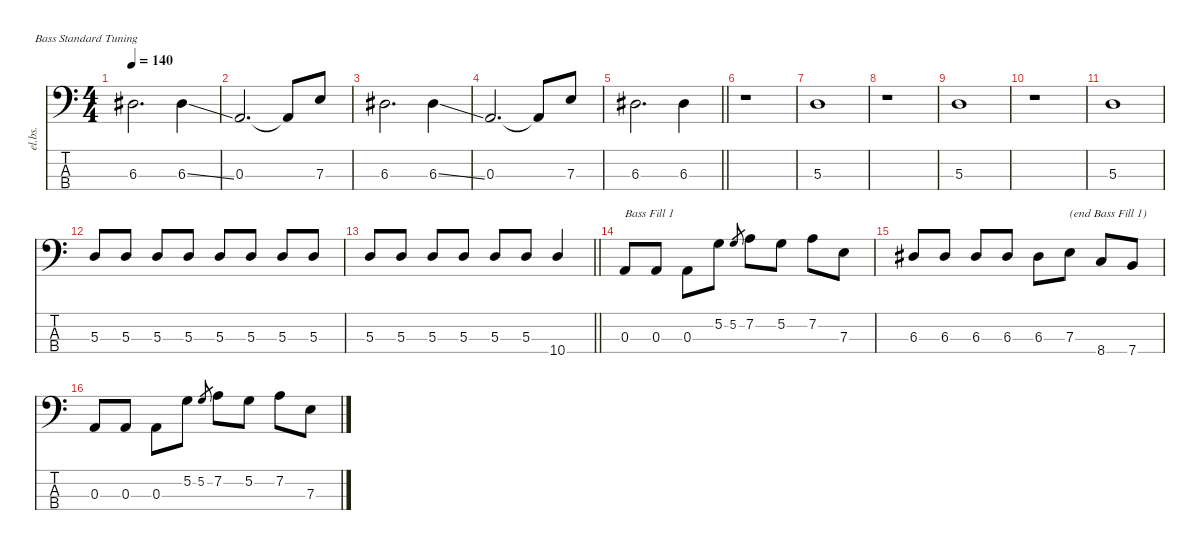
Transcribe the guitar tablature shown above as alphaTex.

\defaultSystemsLayout 4
\hideDynamics
\bracketExtendMode nobrackets
\otherSystemsTrackNameOrientation horizontal
\track ("Bassgtr." "el.bs.") {defaultSystemsLayout 8 instrument electricbasspick}
\staff {score tabs}
\tuning (G2 D2 A1 E1)
\ts (4 4)
\tempo 140
\clef f4
\ks c
6.3{acc #}.2{d dy f beam Down} 6.3{ss acc #}.4{dy mp beam Down} |
0.3.2{d dy f beam Up} 0.3{t}.8{beam Up} 7.3.8{beam Up} |
6.3{acc #}.2{d beam Down} 6.3{ss acc #}.4{dy mp beam Down} |
0.3.2{d dy f beam Up} 0.3{t}.8{beam Up} 7.3.8{beam Up} |
\barLineRight lightlight
6.3{acc #}.2{d beam Down} 6.3{acc #}.4{dy mp beam Down} |
r.1{beam Down} |
5.3.1{dy f beam Down} |
r.1{beam Down} |
5.3.1{beam Down} |
r.1{beam Down} |
5.3.1{beam Down} |
5.3.8{dy ppp beam Up} 5.3.8{beam Up} 5.3.8{dy pp beam Up} 5.3.8{beam Up} 5.3.8{dy p beam Up} 5.3.8{beam Up} 5.3.8{dy mp beam Up} 5.3.8{beam Up} |
\barLineRight lightlight
5.3.8{dy mf beam Up} 5.3.8{beam Up} 5.3.8{dy f beam Up} 5.3.8{beam Up} 5.3.8{beam Up} 5.3.8{beam Up} 10.4.4{dy ff beam Up} |
0.3.8{txt "Bass Fill 1" dy f beam Up} 0.3.8{beam Up} 0.3.8{beam Down} 5.2.8{beam Down} 5.2.8{gr dy mf beam Up} 7.2.8{dy f beam Down} 5.2.8{beam Down} 7.2.8{beam Down} 7.3.8{beam Down} |
6.3{acc #}.8{beam Up} 6.3{acc #}.8{beam Up} 6.3{acc #}.8{beam Up} 6.3{acc #}.8{beam Up} 6.3{acc #}.8{beam Down} 7.3.8{txt "(end Bass Fill 1)" beam Down} 8.4.8{beam Up} 7.4.8{beam Up} |
0.3.8{beam Up} 0.3.8{beam Up} 0.3.8{beam Down} 5.2.8{beam Down} 5.2.8{gr dy mf beam Up} 7.2.8{dy f beam Down} 5.2.8{beam Down} 7.2.8{beam Down} 7.3.8{beam Down}
